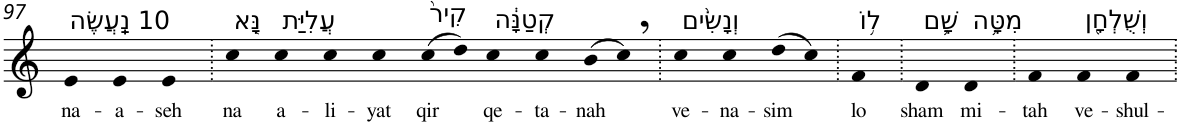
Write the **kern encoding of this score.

**kern	**text
*part1	*part1
*staff1	*staff1
*I"Piano	*
*I'Pno	*
!!LO:PB:g=z
*clefG2	*
*k[]	*
=97	=97
!LO:TX:a:t=10 נַֽעֲשֶׂה	!
!	!LO:LY:b
4e	na-
!	!LO:LY:b
4e	-a-
!	!LO:LY:b
4e	-seh
=98.	=98.
!LO:TX:a:t=נָּ֤א	!
!	!LO:LY:b
4cc	na
!LO:TX:a:t=עֲלִיַּת	!
!	!LO:LY:b
4cc	a-
!	!LO:LY:b
4cc	-li-
!	!LO:LY:b
4cc	-yat
!LO:TX:a:t=קִיר֙	!
!	!LO:LY:b
(>8cc	qir
8dd)	.
!LO:TX:a:t=קְטַנָּ֔ה	!
!	!LO:LY:b
4cc	qe-
!	!LO:LY:b
4cc	-ta-
!	!LO:LY:b
(>8b	-nah
8cc,)	.
=99.	=99.
!LO:TX:a:t=וְנָשִׂ֨ים	!
!	!LO:LY:b
4cc	ve-
!	!LO:LY:b
4cc	-na-
!	!LO:LY:b
(>8dd	-sim
8cc)	.
=100.	=100.
!LO:TX:a:t=ל֥וֹ	!
!	!LO:LY:b
4f	lo
=101.	=101.
!LO:TX:a:t=שָׁ֛ם	!
!	!LO:LY:b
4d	sham
!LO:TX:a:t=מִטָּ֥ה	!
!	!LO:LY:b
4d	mi-
=102.	=102.
!	!LO:LY:b
4f	-tah
!LO:TX:a:t=וְשֻׁלְחָ֖ן	!
!	!LO:LY:b
4f	ve-
!	!LO:LY:b
4f	-shul-
=.	=.
*-	*-
